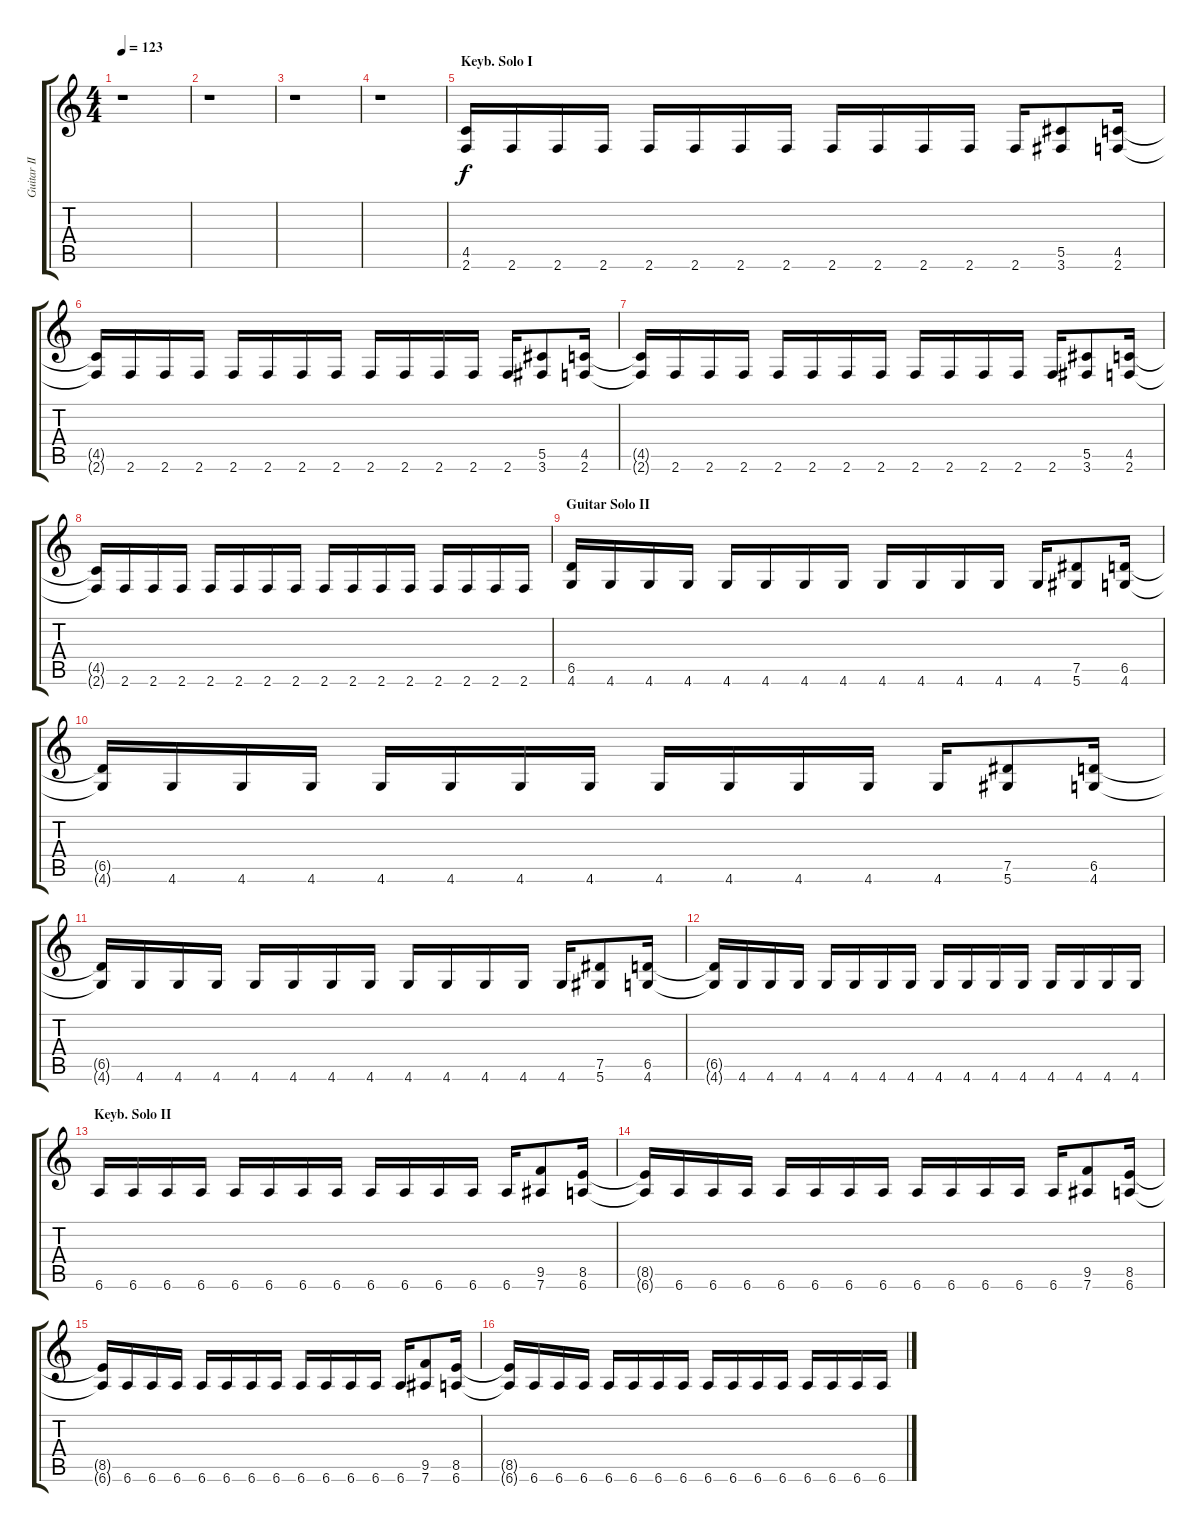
\track ("Guitar II" "Guitar II") {instrument distortionguitar}
\staff {score tabs}
\tuning (Eb4 Bb3 Gb3 Db3 Ab2 Eb2) {hide}
\ts (4 4)
\tempo 123
\clef g2
\ks c
r.1{dy f} |
r.1 |
r.1 |
r.1 |
\section ("" "Keyb. Solo I")
(4.5 2.6).16 2.6.16 2.6.16 2.6.16 2.6.16 2.6.16 2.6.16 2.6.16 2.6.16 2.6.16 2.6.16 2.6.16 2.6.16 (5.5 3.6).8 (4.5 2.6).16 |
(4.5{t} 2.6{t}).16 2.6.16 2.6.16 2.6.16 2.6.16 2.6.16 2.6.16 2.6.16 2.6.16 2.6.16 2.6.16 2.6.16 2.6.16 (5.5 3.6).8 (4.5 2.6).16 |
(4.5{t} 2.6{t}).16 2.6.16 2.6.16 2.6.16 2.6.16 2.6.16 2.6.16 2.6.16 2.6.16 2.6.16 2.6.16 2.6.16 2.6.16 (5.5 3.6).8 (4.5 2.6).16 |
(4.5{t} 2.6{t}).16 2.6.16 2.6.16 2.6.16 2.6.16 2.6.16 2.6.16 2.6.16 2.6.16 2.6.16 2.6.16 2.6.16 2.6.16 2.6.16 2.6.16 2.6.16 |
\section ("" "Guitar Solo II")
(6.5 4.6).16 4.6.16 4.6.16 4.6.16 4.6.16 4.6.16 4.6.16 4.6.16 4.6.16 4.6.16 4.6.16 4.6.16 4.6.16 (7.5 5.6).8 (6.5 4.6).16 |
(6.5{t} 4.6{t}).16 4.6.16 4.6.16 4.6.16 4.6.16 4.6.16 4.6.16 4.6.16 4.6.16 4.6.16 4.6.16 4.6.16 4.6.16 (7.5 5.6).8 (6.5 4.6).16 |
(6.5{t} 4.6{t}).16 4.6.16 4.6.16 4.6.16 4.6.16 4.6.16 4.6.16 4.6.16 4.6.16 4.6.16 4.6.16 4.6.16 4.6.16 (7.5 5.6).8 (6.5 4.6).16 |
(6.5{t} 4.6{t}).16 4.6.16 4.6.16 4.6.16 4.6.16 4.6.16 4.6.16 4.6.16 4.6.16 4.6.16 4.6.16 4.6.16 4.6.16 4.6.16 4.6.16 4.6.16 |
\section ("" "Keyb. Solo II")
6.6.16 6.6.16 6.6.16 6.6.16 6.6.16 6.6.16 6.6.16 6.6.16 6.6.16 6.6.16 6.6.16 6.6.16 6.6.16 (9.5 7.6).8 (8.5 6.6).16 |
(8.5{t} 6.6{t}).16 6.6.16 6.6.16 6.6.16 6.6.16 6.6.16 6.6.16 6.6.16 6.6.16 6.6.16 6.6.16 6.6.16 6.6.16 (9.5 7.6).8 (8.5 6.6).16 |
(8.5{t} 6.6{t}).16 6.6.16 6.6.16 6.6.16 6.6.16 6.6.16 6.6.16 6.6.16 6.6.16 6.6.16 6.6.16 6.6.16 6.6.16 (9.5 7.6).8 (8.5 6.6).16 |
(8.5{t} 6.6{t}).16 6.6.16 6.6.16 6.6.16 6.6.16 6.6.16 6.6.16 6.6.16 6.6.16 6.6.16 6.6.16 6.6.16 6.6.16 6.6.16 6.6.16 6.6.16
